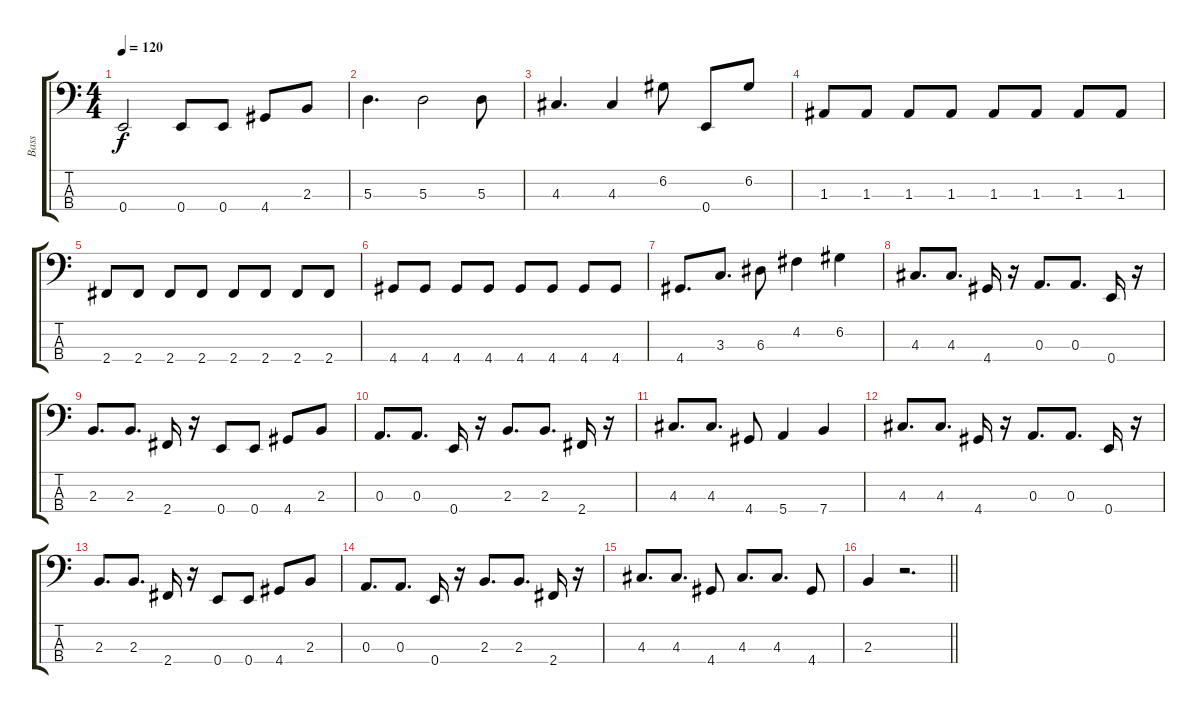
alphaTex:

\track ("Bass" "Bass") {instrument synthbass1}
\staff {score tabs}
\tuning (G2 D2 A1 E1) {hide}
\ts (4 4)
\tempo 120
\clef f4
\ks c
0.4.2{dy f} 0.4.8 0.4.8 4.4.8 2.3.8 |
5.3.4{d} 5.3.2 5.3.8 |
4.3.4{d} 4.3.4 6.2.8 0.4.8 6.2.8 |
1.3.8 1.3.8 1.3.8 1.3.8 1.3.8 1.3.8 1.3.8 1.3.8 |
2.4.8 2.4.8 2.4.8 2.4.8 2.4.8 2.4.8 2.4.8 2.4.8 |
4.4.8 4.4.8 4.4.8 4.4.8 4.4.8 4.4.8 4.4.8 4.4.8 |
4.4.8{d} 3.3.8{d} 6.3.8 4.2.4 6.2.4 |
4.3.8{d} 4.3.8{d} 4.4.16 r.16 0.3.8{d} 0.3.8{d} 0.4.16 r.16 |
2.3.8{d} 2.3.8{d} 2.4.16 r.16 0.4.8 0.4.8 4.4.8 2.3.8 |
0.3.8{d} 0.3.8{d} 0.4.16 r.16 2.3.8{d} 2.3.8{d} 2.4.16 r.16 |
4.3.8{d} 4.3.8{d} 4.4.8 5.4.4 7.4.4 |
4.3.8{d} 4.3.8{d} 4.4.16 r.16 0.3.8{d} 0.3.8{d} 0.4.16 r.16 |
2.3.8{d} 2.3.8{d} 2.4.16 r.16 0.4.8 0.4.8 4.4.8 2.3.8 |
0.3.8{d} 0.3.8{d} 0.4.16 r.16 2.3.8{d} 2.3.8{d} 2.4.16 r.16 |
4.3.8{d} 4.3.8{d} 4.4.8 4.3.8{d} 4.3.8{d} 4.4.8 |
\barLineRight lightlight
2.3.4 r.2{d}
